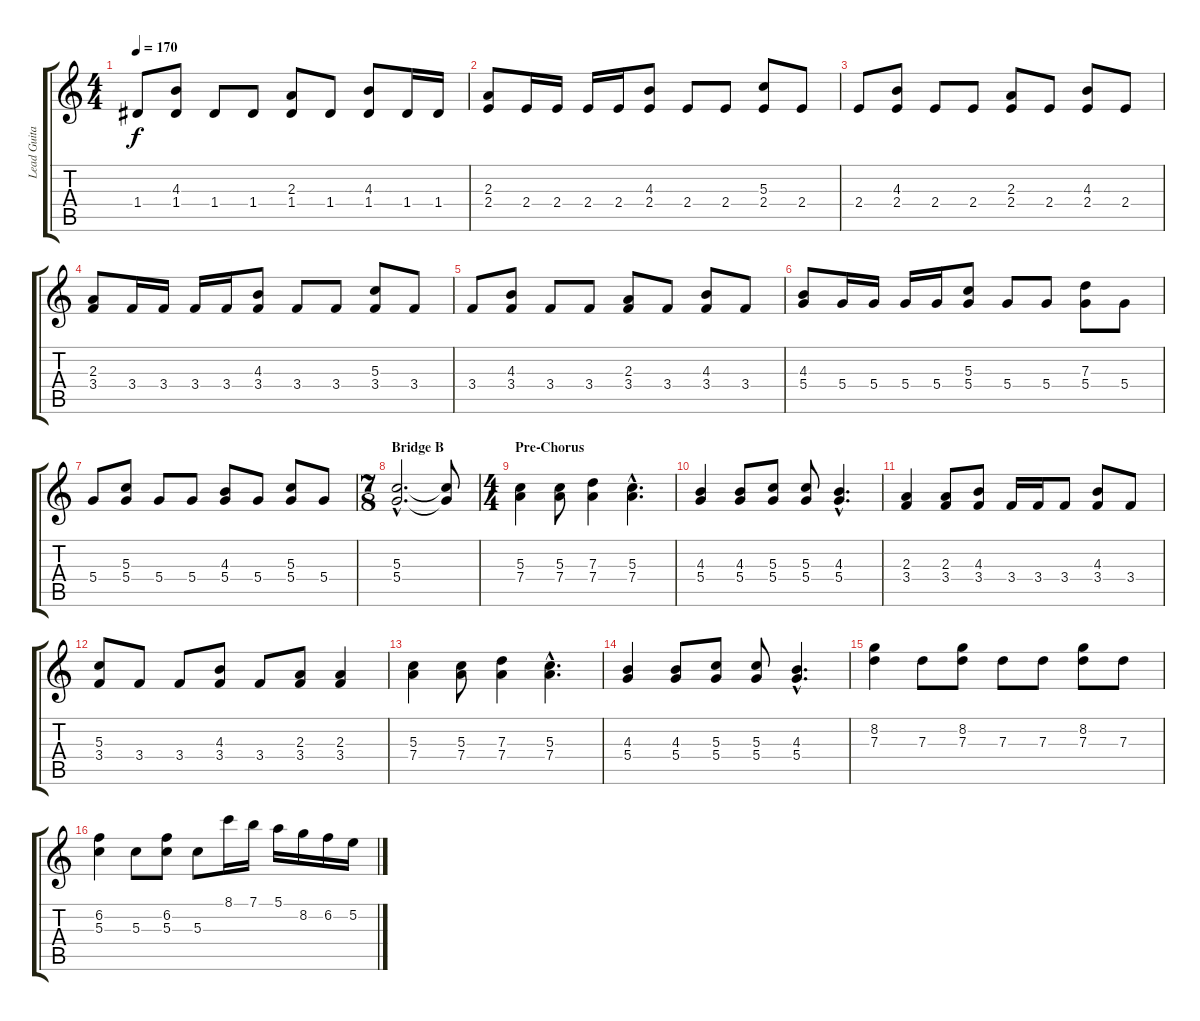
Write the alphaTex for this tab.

\track ("Lead Guitar" "Lead Guita") {instrument acousticguitarnylon}
\staff {score tabs}
\tuning (E4 B3 G3 D3 A2 E2) {hide}
\ts (4 4)
\tempo 170
\clef g2
\ks c
1.4.8{dy f} (4.3 1.4).8 1.4.8 1.4.8 (2.3 1.4).8 1.4.8 (4.3 1.4).8 1.4.16 1.4.16 |
(2.3 2.4).8 2.4.16 2.4.16 2.4.16 2.4.16 (4.3 2.4).8 2.4.8 2.4.8 (5.3 2.4).8 2.4.8 |
2.4.8 (4.3 2.4).8 2.4.8 2.4.8 (2.3 2.4).8 2.4.8 (4.3 2.4).8 2.4.8 |
(2.3 3.4).8 3.4.16 3.4.16 3.4.16 3.4.16 (4.3 3.4).8 3.4.8 3.4.8 (5.3 3.4).8 3.4.8 |
3.4.8 (4.3 3.4).8 3.4.8 3.4.8 (2.3 3.4).8 3.4.8 (4.3 3.4).8 3.4.8 |
(4.3 5.4).8 5.4.16 5.4.16 5.4.16 5.4.16 (5.3 5.4).8 5.4.8 5.4.8 (7.3 5.4).8 5.4.8 |
5.4.8 (5.3 5.4).8 5.4.8 5.4.8 (4.3 5.4).8 5.4.8 (5.3 5.4).8 5.4.8 |
\ts (7 8)
\section ("" "Bridge B")
(5.3{hac} 5.4{hac}).2{d} (5.3{t} 5.4{t}).8 |
\ts (4 4)
\section ("" "Pre-Chorus")
(5.3 7.4).4 (5.3 7.4).8 (7.3 7.4).4 (5.3{hac} 7.4{hac}).4{d} |
(4.3 5.4).4 (4.3 5.4).8 (5.3 5.4).8 (5.3 5.4).8 (4.3{hac} 5.4{hac}).4{d} |
(2.3 3.4).4 (2.3 3.4).8 (4.3 3.4).8 3.4.16 3.4.16 3.4.8 (4.3 3.4).8 3.4.8 |
(5.3 3.4).8 3.4.8 3.4.8 (4.3 3.4).8 3.4.8 (2.3 3.4).8 (2.3 3.4).4 |
(5.3 7.4).4 (5.3 7.4).8 (7.3 7.4).4 (5.3{hac} 7.4{hac}).4{d} |
(4.3 5.4).4 (4.3 5.4).8 (5.3 5.4).8 (5.3 5.4).8 (4.3{hac} 5.4{hac}).4{d} |
(8.2 7.3).4 7.3.8 (8.2 7.3).8 7.3.8 7.3.8 (8.2 7.3).8 7.3.8 |
(6.2 5.3).4 5.3.8 (6.2 5.3).8 5.3.8 8.1.16 7.1.16 5.1.16 8.2.16 6.2.16 5.2.16
